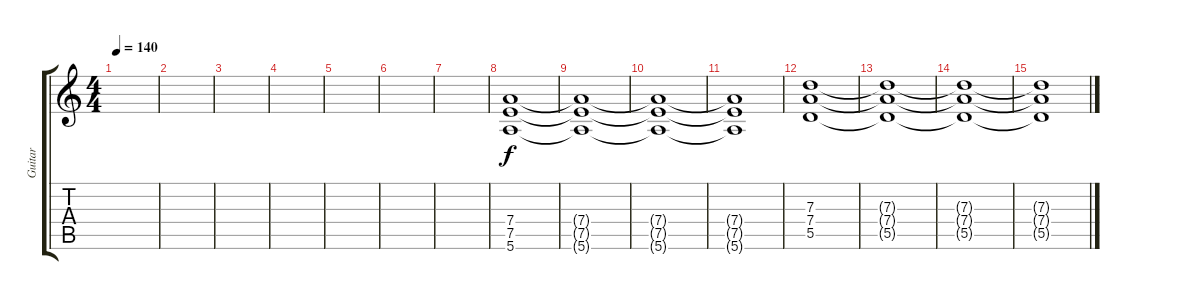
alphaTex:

\track ("Guitar " "Guitar ") {instrument distortionguitar}
\staff {score tabs}
\tuning (E4 B3 G3 D3 A2 E2) {hide}
\ts (4 4)
\tempo 140
\clef g2
\ks c
|
|
|
|
|
|
|
(7.4 7.5 5.6).1 |
(7.4{t} 7.5{t} 5.6{t}).1 |
(7.4{t} 7.5{t} 5.6{t}).1 |
(7.4{t} 7.5{t} 5.6{t}).1 |
(7.3 7.4 5.5).1 |
(7.3{t} 7.4{t} 5.5{t}).1 |
(7.3{t} 7.4{t} 5.5{t}).1 |
(7.3{t} 7.4{t} 5.5{t}).1
